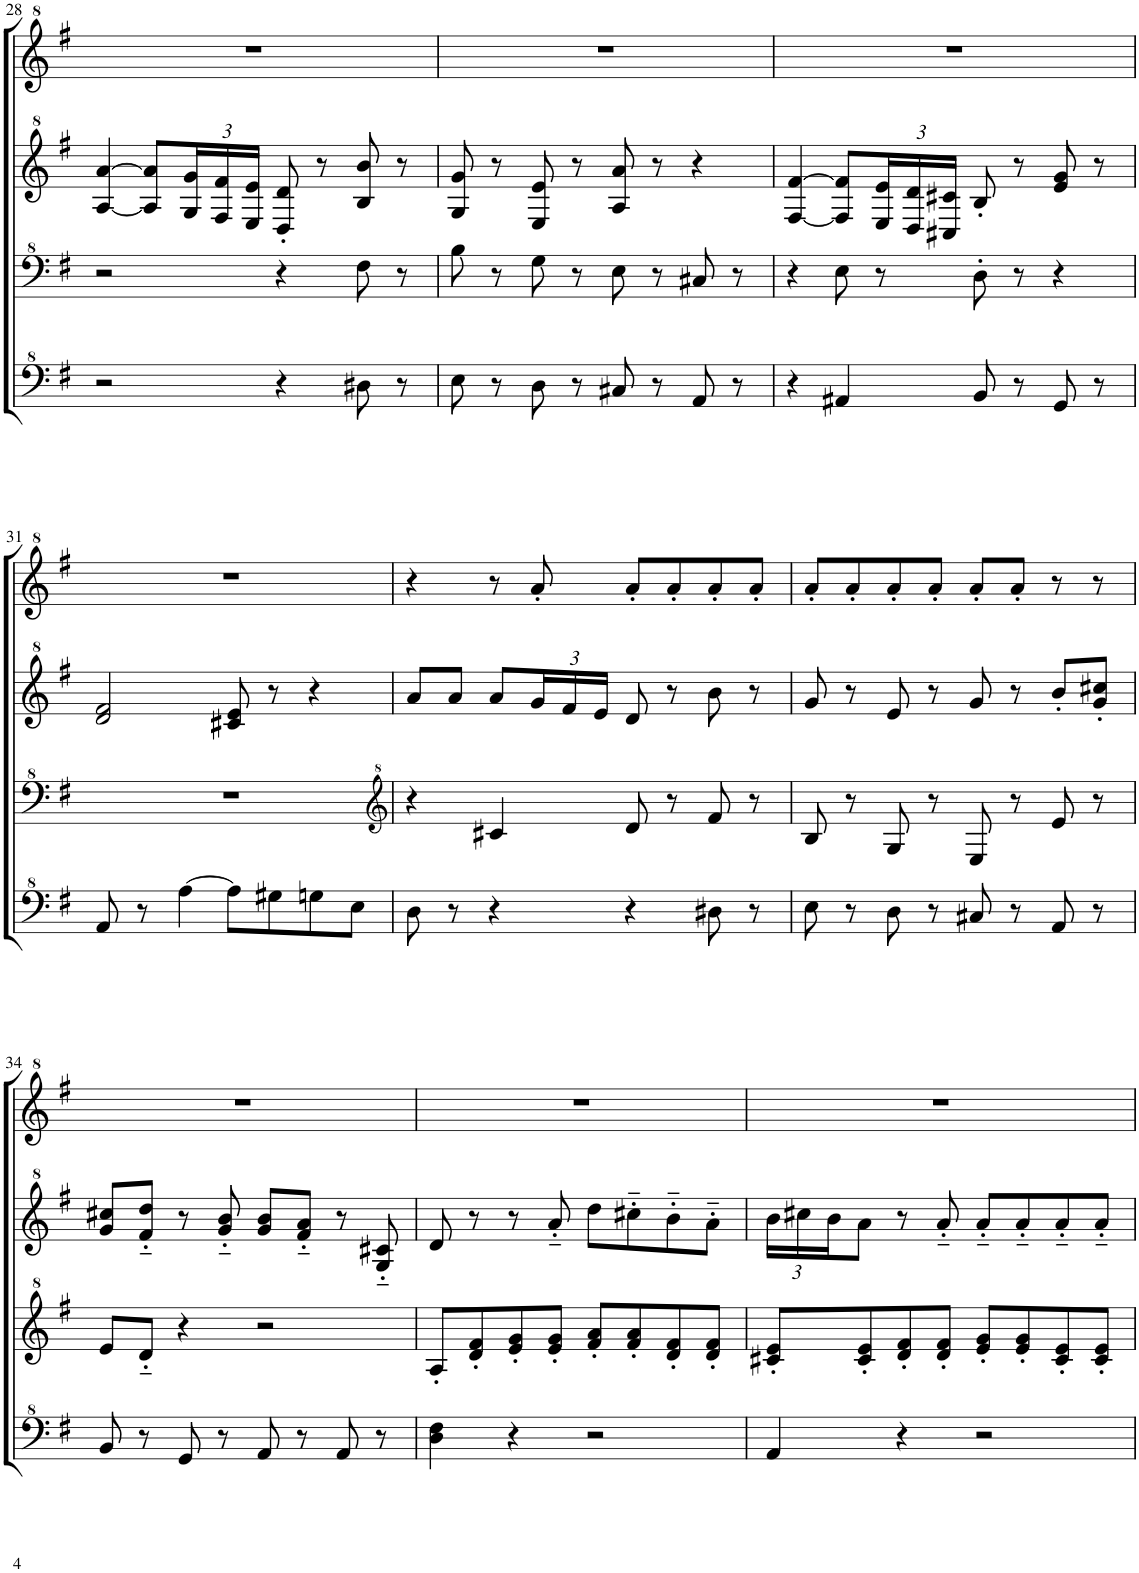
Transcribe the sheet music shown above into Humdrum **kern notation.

**kern	**kern	**kern	**kern
*part1	*part1	*part1	*part1
*staff4	*staff3	*staff2	*staff1
*I"Model III	*	*	*
!!LO:PB:g=z
*clefF^4	*clefF^4	*clefG^2	*clefG^2
*k[f#]	*k[f#]	*k[f#]	*k[f#]
*M4/4	*M4/4	*M4/4	*M4/4
*met(c)	*met(c)	*met(c)	*met(c)
=28	=28	=28	=28
2r	2r	[4a/ [4aa/	1r
.	.	8a/] 8aa/]L	.
*	*	*Xbrackettup	*
.	.	24g/ 24gg/L	.
.	.	24f#/ 24ff#/	.
.	.	24e/ 24ee/JJ	.
4r	4r	8d/' 8dd/'	.
.	.	8r	.
8d#X\	8f#\	8b/ 8bb/	.
8r	8r	8r	.
=29	=29	=29	=29
8e\	8b\	8g/ 8gg/	1r
8r	8r	8r	.
8d\	8g\	8e/ 8ee/	.
8r	8r	8r	.
8c#X/	8e\	8a/ 8aa/	.
8r	8r	8r	.
8A/	8c#X/	4r	.
8r	8r	.	.
=30	=30	=30	=30
4r	4r	[4f#/ [4ff#/	1r
4A#X/	8e\	8f#/] 8ff#/]L	.
.	8r	24e/ 24ee/L	.
.	.	24d/ 24dd/	.
.	.	24c#X/ 24cc#X/JJ	.
8B/	8d'\	8b'/	.
8r	8r	8r	.
8G/	4r	8ee/ 8gg/	.
8r	.	8r	.
!!LO:LB:g=z
=31	=31	=31	=31
8A/	1r	2dd/ 2ff#/	1r
8r	.	.	.
[4a\	.	.	.
8a\L]	.	8cc#X/ 8ee/	.
8g#X\	.	8r	.
8gn\	.	4r	.
8e\J	.	.	.
=32	=32	=32	=32
*	*clefG^2	*	*
8d\	4r	8aa/L	4r
8r	.	8aa/J	.
4r	4cc#X/	8aa/L	8r
.	.	24gg/L	8aa'/
.	.	24ff#/	.
.	.	24ee/JJ	.
4r	8dd/	8dd/	8aa'/L
.	8r	8r	8aa'/
8d#X\	8ff#/	8bb\	8aa'/
8r	8r	8r	8aa'/J
=33	=33	=33	=33
8e\	8b/	8gg/	8aa'/L
8r	8r	8r	8aa'/
8d\	8g/	8ee/	8aa'/
8r	8r	8r	8aa'/J
8c#X/	8e/	8gg/	8aa'/L
8r	8r	8r	8aa'/J
8A/	8ee/	8bb'/L	8r
8r	8r	8gg/' 8ccc#X/'J	8r
!!LO:LB:g=z
=34	=34	=34	=34
8B/	8ee/L	8gg/ 8ccc#X/L	1r
8r	8dd'~/J	8ff#/'~ 8ddd/'~J	.
8G/	4r	8r	.
8r	.	8gg/'~ 8bb/'~	.
8A/	2r	8gg/ 8bb/L	.
8r	.	8ff#/'~ 8aa/'~J	.
8A/	.	8r	.
8r	.	8g/'~ 8cc#X/'~	.
=35	=35	=35	=35
4d\ 4f#\	8a'/L	8dd/	1r
.	8dd/' 8ff#/'	8r	.
4r	8ee/' 8gg/'	8r	.
.	8ee/' 8gg/'J	8aa'~/	.
2r	8ff#/' 8aa/'L	8ddd\L	.
.	8ff#/' 8aa/'	8ccc#X'~\	.
.	8dd/' 8ff#/'	8bb'~\	.
.	8dd/' 8ff#/'J	8aa'~\J	.
=36	=36	=36	=36
4A/	8cc#X/' 8ee/'L	24bb\LL	1r
.	.	24ccc#X\	.
.	.	24bb\J	.
.	8cc#/' 8ee/'	8aa\J	.
4r	8dd/' 8ff#/'	8r	.
.	8dd/' 8ff#/'J	8aa'~/	.
2r	8ee/' 8gg/'L	8aa'~/L	.
.	8ee/' 8gg/'	8aa'~/	.
.	8cc#/' 8ee/'	8aa'~/	.
.	8cc#/' 8ee/'J	8aa'~/J	.
=	=	=	=
*-	*-	*-	*-
